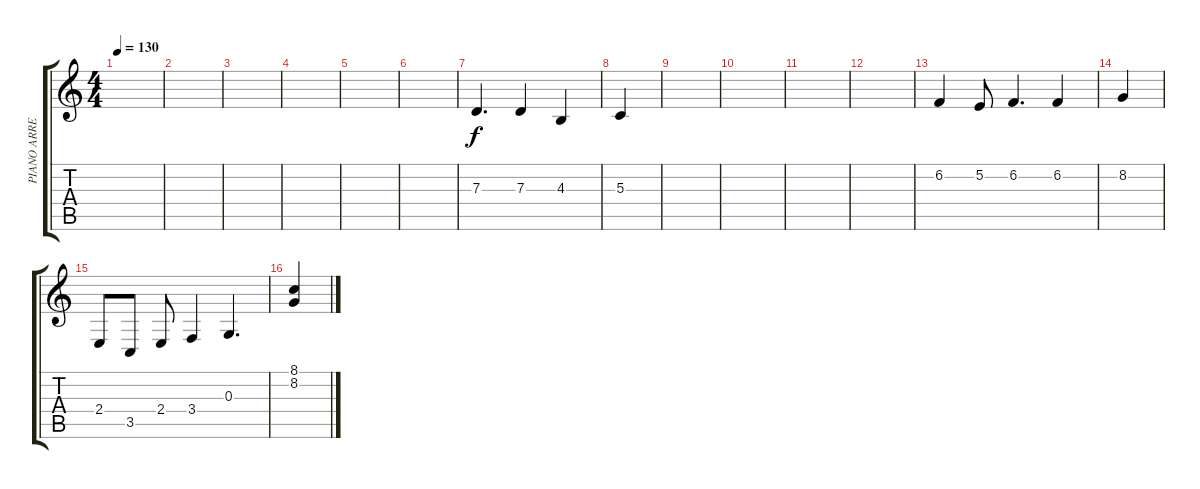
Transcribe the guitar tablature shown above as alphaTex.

\track ("PIANO ARREGLOS" "PIANO ARRE") {mute instrument brightacousticpiano}
\staff {score tabs}
\tuning (E4 B3 G3 D3 A2 E2) {hide}
\ts (4 4)
\tempo 130
\clef g2
\ks c
|
|
|
|
|
|
7.3.4{d} 7.3.4 4.3.4 |
5.3.4 |
|
|
|
|
6.2.4 5.2.8 6.2.4{d} 6.2.4 |
8.2.4 |
2.4.8 3.5.8 2.4.8 3.4.4 0.3.4{d} |
(8.1 8.2).4
